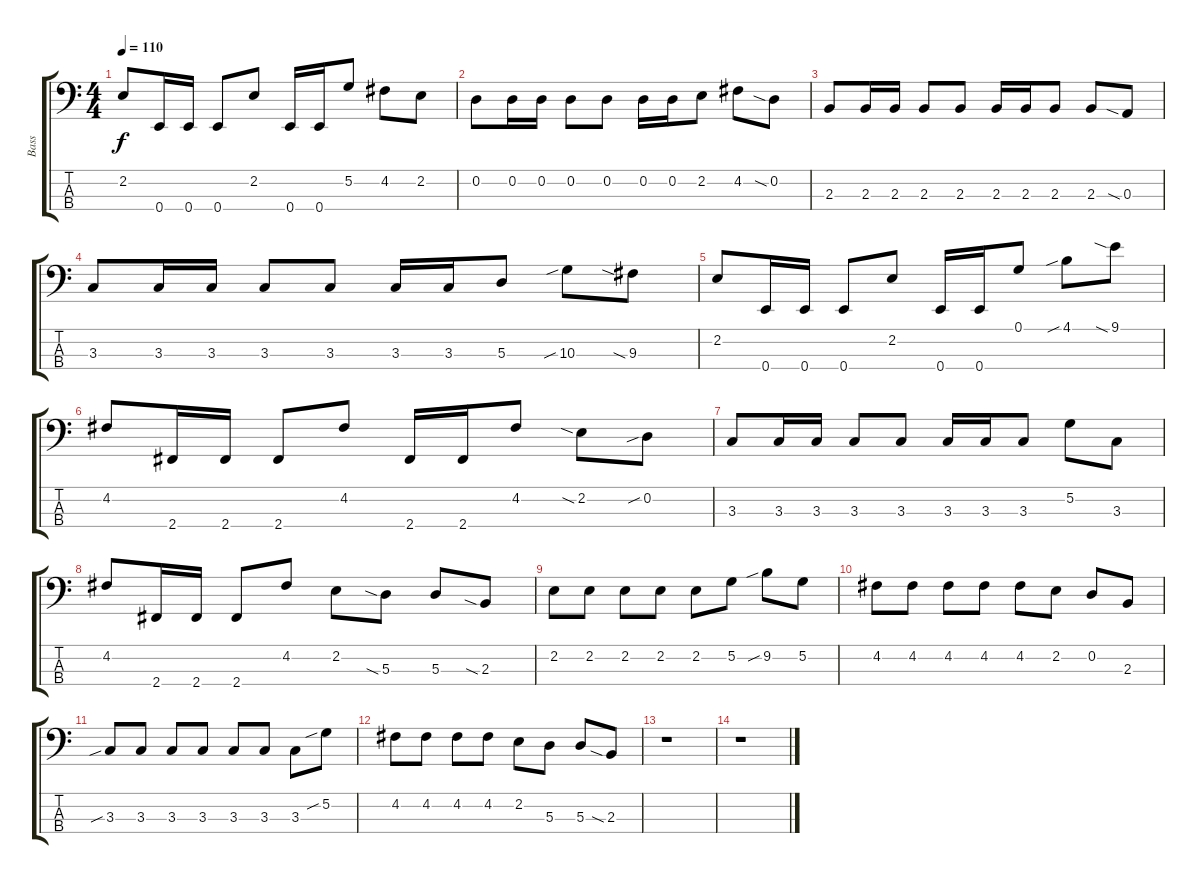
\track ("Bass" "Bass") {instrument electricbasspick}
\staff {score tabs}
\tuning (G2 D2 A1 E1) {hide}
\ts (4 4)
\tempo 110
\clef f4
\ks c
2.2.8{dy f} 0.4.16 0.4.16 0.4.8 2.2.8 0.4.16 0.4.16 5.2.8 4.2.8 2.2.8 |
0.2.8 0.2.16 0.2.16 0.2.8 0.2.8 0.2.16 0.2.16 2.2.8 4.2.8 0.2{sia}.8 |
2.3.8 2.3.16 2.3.16 2.3.8 2.3.8 2.3.16 2.3.16 2.3.8 2.3.8 0.3{sia}.8 |
3.3.8 3.3.16 3.3.16 3.3.8 3.3.8 3.3.16 3.3.16 5.3.8 10.3{sib}.8 9.3{sia}.8 |
2.2.8 0.4.16 0.4.16 0.4.8 2.2.8 0.4.16 0.4.16 0.1.8 4.1{sib}.8 9.1{sia}.8 |
4.2.8 2.4.16 2.4.16 2.4.8 4.2.8 2.4.16 2.4.16 4.2.8 2.2{sia}.8 0.2{sib}.8 |
3.3.8 3.3.16 3.3.16 3.3.8 3.3.8 3.3.16 3.3.16 3.3.8 5.2.8 3.3.8 |
4.2.8 2.4.16 2.4.16 2.4.8 4.2.8 2.2.8 5.3{sia}.8 5.3.8 2.3{sia}.8 |
2.2.8 2.2.8 2.2.8 2.2.8 2.2.8 5.2.8 9.2{sib}.8 5.2.8 |
4.2.8 4.2.8 4.2.8 4.2.8 4.2.8 2.2.8 0.2.8 2.3.8 |
3.3{sib}.8 3.3.8 3.3.8 3.3.8 3.3.8 3.3.8 3.3.8 5.2{sib}.8 |
4.2.8 4.2.8 4.2.8 4.2.8 2.2.8 5.3.8 5.3.8 2.3{sia}.8 |
r.1 |
r.1
